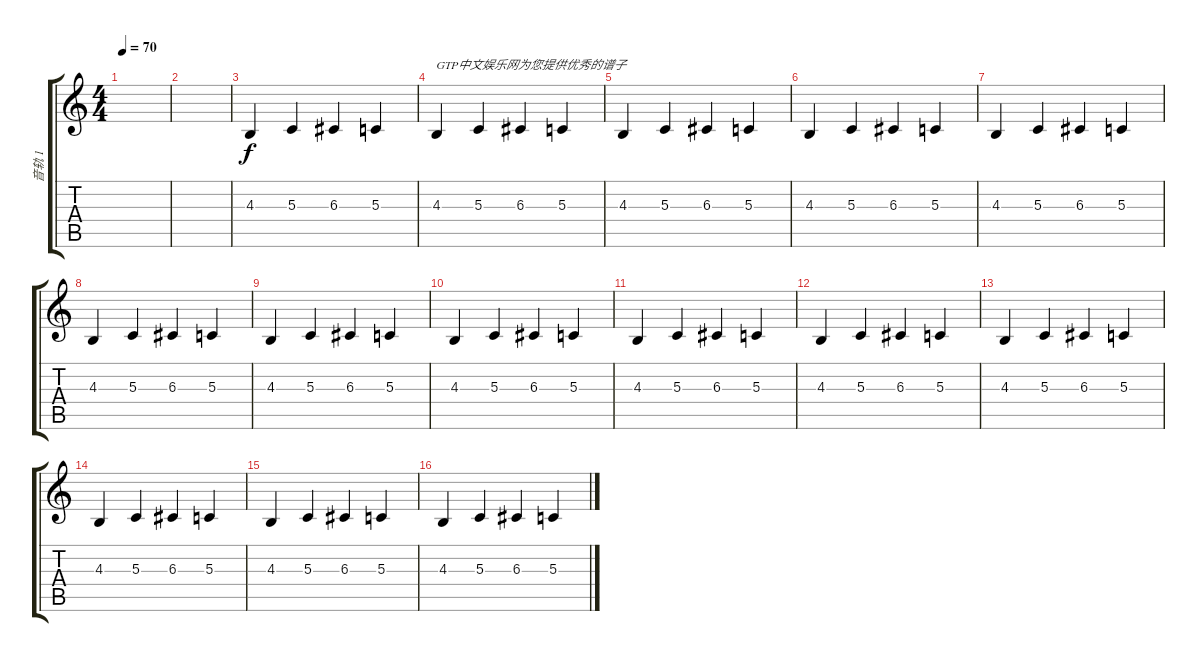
\track ("音轨 1" "音轨 1") {instrument stringensemble1}
\staff {score tabs}
\tuning (E4 B3 G3 D3 A2 E2) {hide}
\ts (4 4)
\tempo 70
\clef g2
\ks c
|
|
4.3.4 5.3.4 6.3.4 5.3.4 |
4.3.4{txt "GTP中文娱乐网为您提供优秀的谱子"} 5.3.4 6.3.4 5.3.4 |
4.3.4 5.3.4 6.3.4 5.3.4 |
4.3.4 5.3.4 6.3.4 5.3.4 |
4.3.4 5.3.4 6.3.4 5.3.4 |
4.3.4 5.3.4 6.3.4 5.3.4 |
4.3.4 5.3.4 6.3.4 5.3.4 |
4.3.4 5.3.4 6.3.4 5.3.4 |
4.3.4 5.3.4 6.3.4 5.3.4 |
4.3.4 5.3.4 6.3.4 5.3.4 |
4.3.4 5.3.4 6.3.4 5.3.4 |
4.3.4 5.3.4 6.3.4 5.3.4 |
4.3.4 5.3.4 6.3.4 5.3.4 |
4.3.4 5.3.4 6.3.4 5.3.4
